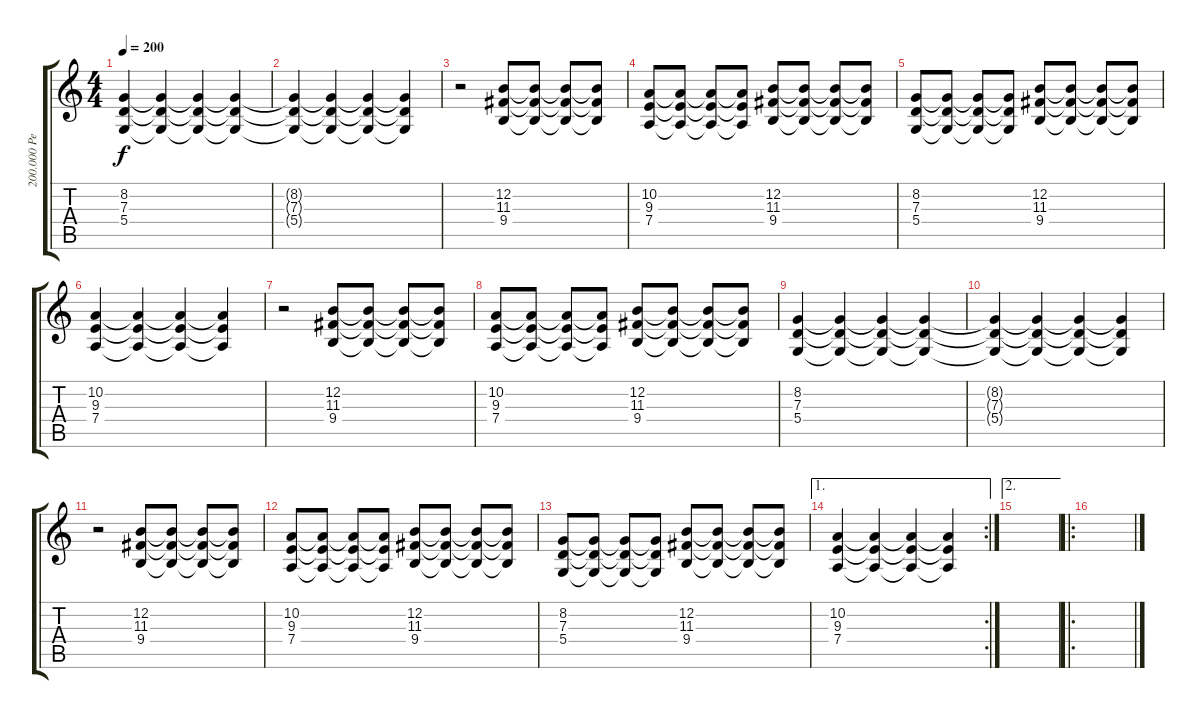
\track ("200.000 Personas (Gritos y Coros)" "200.000 Pe") {instrument applause}
\staff {score tabs}
\tuning (E4 B3 G3 D3 A2 E2) {hide}
\ts (4 4)
\tempo 200
\clef g2
\ks c
(8.2 7.3 5.4).4{dy f volume 16} (8.2{t} 7.3{t} 5.4{t}).4 (8.2{t} 7.3{t} 5.4{t}).4{volume 9} (8.2{t} 7.3{t} 5.4{t}).4 |
(8.2{t} 7.3{t} 5.4{t}).4{volume 8} (8.2{t} 7.3{t} 5.4{t}).4 (8.2{t} 7.3{t} 5.4{t}).4 (8.2{t} 7.3{t} 5.4{t}).4 |
r.2 (12.2 11.3 9.4).8{volume 13} (12.2{t} 11.3{t} 9.4{t}).8{volume 12} (12.2{t} 11.3{t} 9.4{t}).8{volume 11} (12.2{t} 11.3{t} 9.4{t}).8{volume 10} |
(10.2 9.3 7.4).8{volume 16} (10.2{t} 9.3{t} 7.4{t}).8{volume 12} (10.2{t} 9.3{t} 7.4{t}).8{volume 11} (10.2{t} 9.3{t} 7.4{t}).8{volume 10} (12.2 11.3 9.4).8{volume 16} (12.2{t} 11.3{t} 9.4{t}).8{volume 12} (12.2{t} 11.3{t} 9.4{t}).8{volume 12} (12.2{t} 11.3{t} 9.4{t}).8{volume 10} |
(8.2 7.3 5.4).8{volume 16} (8.2{t} 7.3{t} 5.4{t}).8{volume 12} (8.2{t} 7.3{t} 5.4{t}).8{volume 11} (8.2{t} 7.3{t} 5.4{t}).8{volume 10} (12.2 11.3 9.4).8{volume 16} (12.2{t} 11.3{t} 9.4{t}).8{volume 12} (12.2{t} 11.3{t} 9.4{t}).8{volume 11} (12.2{t} 11.3{t} 9.4{t}).8{volume 9} |
(10.2 9.3 7.4).4{volume 16} (10.2{t} 9.3{t} 7.4{t}).4{volume 12} (10.2{t} 9.3{t} 7.4{t}).4{volume 10} (10.2{t} 9.3{t} 7.4{t}).4{volume 9} |
r.2 (12.2 11.3 9.4).8{instrument applause} (12.2{t} 11.3{t} 9.4{t}).8 (12.2{t} 11.3{t} 9.4{t}).8 (12.2{t} 11.3{t} 9.4{t}).8 |
(10.2 9.3 7.4).8{volume 16} (10.2{t} 9.3{t} 7.4{t}).8{volume 12} (10.2{t} 9.3{t} 7.4{t}).8{volume 11} (10.2{t} 9.3{t} 7.4{t}).8{volume 9} (12.2 11.3 9.4).8{volume 16} (12.2{t} 11.3{t} 9.4{t}).8{volume 12} (12.2{t} 11.3{t} 9.4{t}).8{volume 11} (12.2{t} 11.3{t} 9.4{t}).8{volume 9} |
(8.2 7.3 5.4).4{volume 16} (8.2{t} 7.3{t} 5.4{t}).4{volume 12} (8.2{t} 7.3{t} 5.4{t}).4{volume 9} (8.2{t} 7.3{t} 5.4{t}).4 |
(8.2{t} 7.3{t} 5.4{t}).4{volume 8} (8.2{t} 7.3{t} 5.4{t}).4 (8.2{t} 7.3{t} 5.4{t}).4 (8.2{t} 7.3{t} 5.4{t}).4 |
r.2 (12.2 11.3 9.4).8{volume 13} (12.2{t} 11.3{t} 9.4{t}).8{volume 12} (12.2{t} 11.3{t} 9.4{t}).8{volume 11} (12.2{t} 11.3{t} 9.4{t}).8{volume 10} |
(10.2 9.3 7.4).8{volume 16} (10.2{t} 9.3{t} 7.4{t}).8{volume 12} (10.2{t} 9.3{t} 7.4{t}).8{volume 11} (10.2{t} 9.3{t} 7.4{t}).8{volume 10} (12.2 11.3 9.4).8{volume 16} (12.2{t} 11.3{t} 9.4{t}).8{volume 12} (12.2{t} 11.3{t} 9.4{t}).8{volume 12} (12.2{t} 11.3{t} 9.4{t}).8{volume 10} |
(8.2 7.3 5.4).8{volume 16} (8.2{t} 7.3{t} 5.4{t}).8{volume 12} (8.2{t} 7.3{t} 5.4{t}).8{volume 11} (8.2{t} 7.3{t} 5.4{t}).8{volume 10} (12.2 11.3 9.4).8{volume 16} (12.2{t} 11.3{t} 9.4{t}).8{volume 12} (12.2{t} 11.3{t} 9.4{t}).8{volume 11} (12.2{t} 11.3{t} 9.4{t}).8{volume 9} |
\ae 1
\rc 2
(10.2 9.3 7.4).4{volume 16} (10.2{t} 9.3{t} 7.4{t}).4{volume 12} (10.2{t} 9.3{t} 7.4{t}).4{volume 10} (10.2{t} 9.3{t} 7.4{t}).4{volume 9} |
\ae 2
|
\ro
